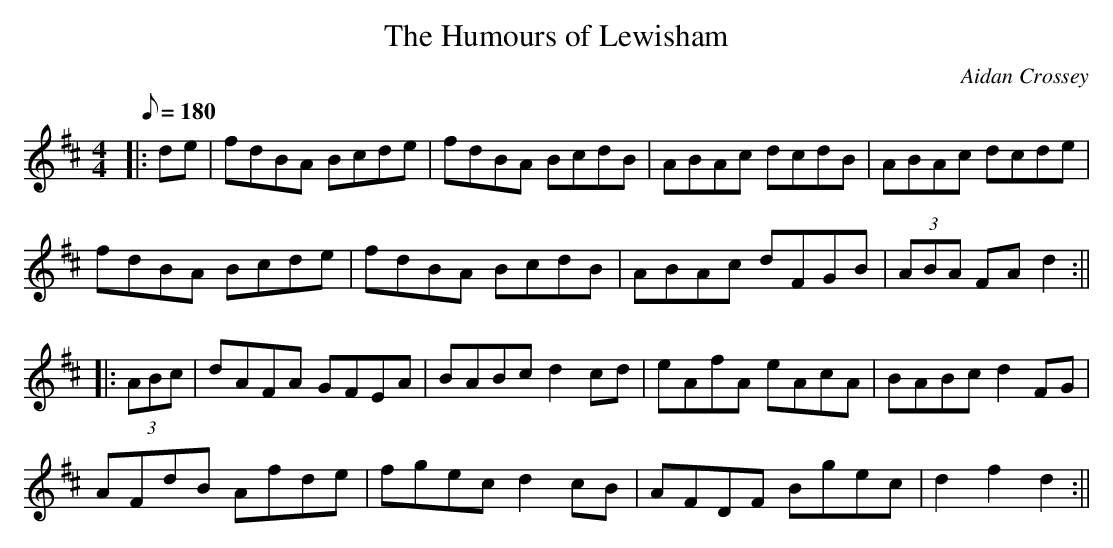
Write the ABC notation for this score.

X:1
T:The Humours of Lewisham
M:4/4
L:1/8
Q:180
C:Aidan Crossey
K:D
|:de|fdBA Bcde|fdBA BcdB|ABAc dcdB|ABAc dcde|
fdBA Bcde|fdBA BcdB|ABAc dFGB|(3ABA FA d2:||
|:(3ABc|dAFA GFEA|BABc d2cd|eAfA eAcA|BABc d2FG|
AFdB Afde|fgec d2cB|AFDF Bgec|d2 f2 d2:||
